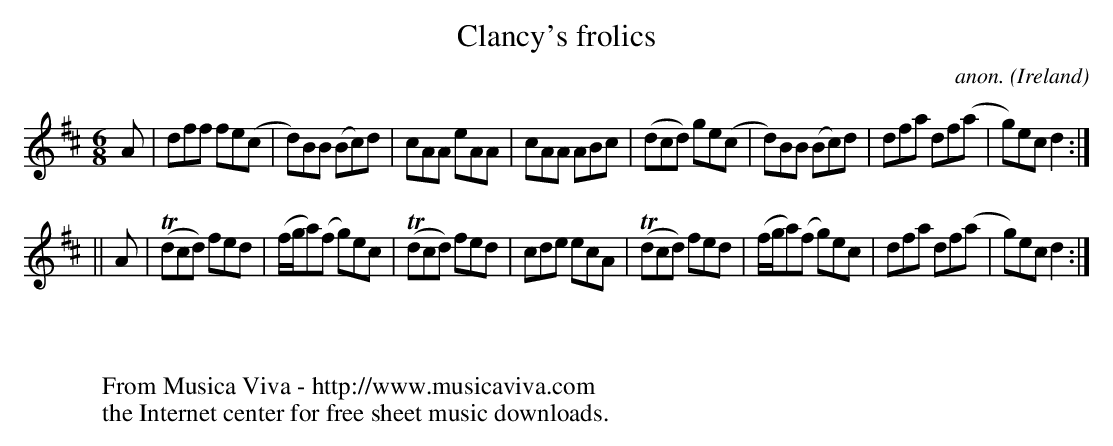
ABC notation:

X:1
T:Clancy's frolics
C:anon.
O:Ireland
m:Tn = (3n/o/n/
M:6/8
L:1/8
K:D
A|dff fe(c|d)BB (Bc)d|cAA eAA|cAA ABc|(dcd) ge(c|d)BB (Bc)d|dfa df(a|g)ec d2:|
||A|(Tdcd) fed|(f/g/a)(f g)ec|(Tdcd) fed|cde ecA|(Tdcd) fed|(f/g/a)(f g)ec|dfa df(a|g)ec d2:|
W:
W:
W: From Musica Viva - http://www.musicaviva.com
W: the Internet center for free sheet music downloads.
